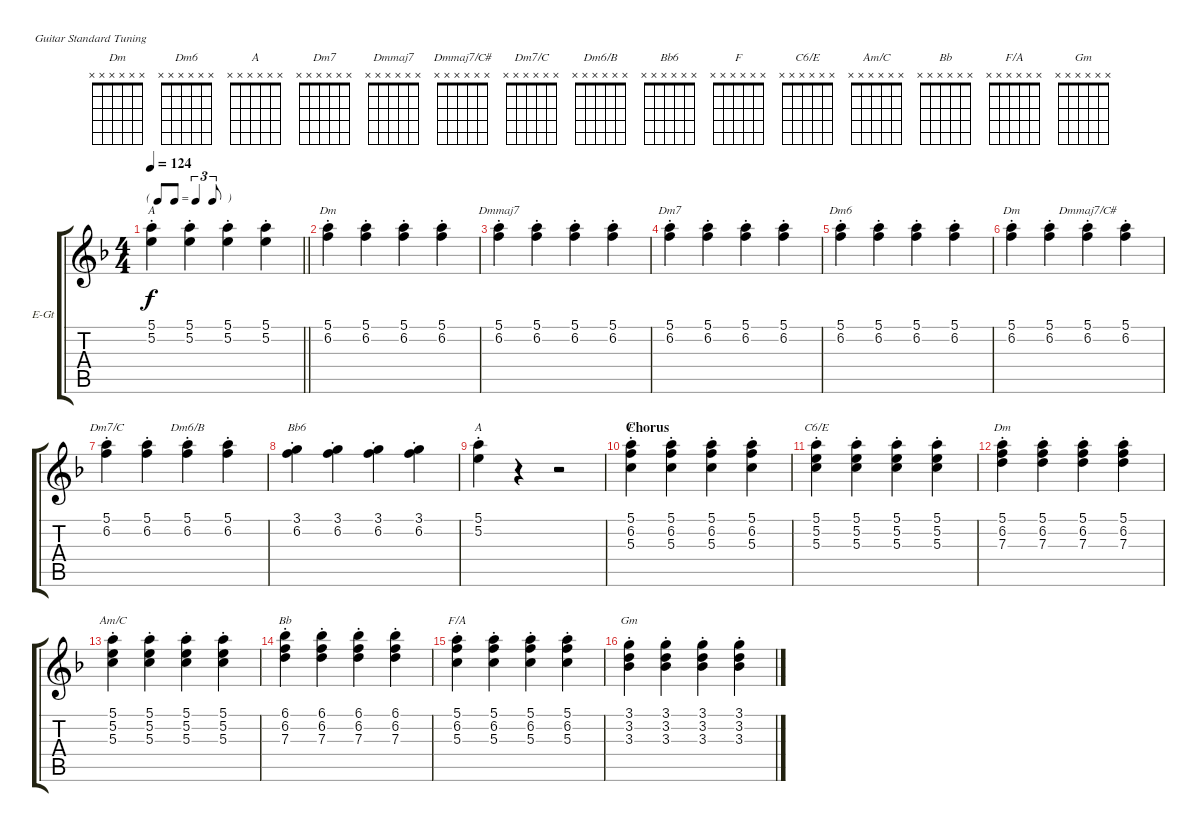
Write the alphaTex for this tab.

\defaultSystemsLayout 4
\bracketExtendMode groupsimilarinstruments
\firstSystemTrackNameOrientation horizontal
\otherSystemsTrackNameOrientation horizontal
\track ("on-beat chords" "E-Gt") {instrument overdrivenguitar}
\staff {score tabs}
\tuning (E4 B3 G3 D3 A2 E2)
\chord ("Dm" x x x x x x)
\chord ("Dm6" x x x x x x)
\chord ("A" x x x x x x)
\chord ("Dm7" x x x x x x)
\chord ("Dmmaj7" x x x x x x)
\chord ("Dmmaj7/C#" x x x x x x)
\chord ("Dm7/C" x x x x x x)
\chord ("Dm6/B" x x x x x x)
\chord ("Bb6" x x x x x x)
\chord ("F" x x x x x x)
\chord ("C6/E" x x x x x x)
\chord ("Am/C" x x x x x x)
\chord ("Bb" x x x x x x)
\chord ("F/A" x x x x x x)
\chord ("Gm" x x x x x x)
\ts (4 4)
\tf triplet8th
\tempo 124
\clef g2
\barLineRight lightlight
\ks dminor
(5.2{st} 5.1{st}).4{ch "A" dy f} (5.2{st} 5.1{st}).4 (5.2{st} 5.1{st}).4 (5.2{st} 5.1{st}).4 |
(6.2{st} 5.1{st}).4{ch "Dm"} (6.2{st} 5.1{st}).4 (6.2{st} 5.1{st}).4 (6.2{st} 5.1{st}).4 |
(6.2{st} 5.1{st}).4{ch "Dmmaj7"} (6.2{st} 5.1{st}).4 (6.2{st} 5.1{st}).4 (6.2{st} 5.1{st}).4 |
(6.2{st} 5.1{st}).4{ch "Dm7"} (6.2{st} 5.1{st}).4 (6.2{st} 5.1{st}).4 (6.2{st} 5.1{st}).4 |
(6.2{st} 5.1{st}).4{ch "Dm6"} (6.2{st} 5.1{st}).4 (6.2{st} 5.1{st}).4 (6.2{st} 5.1{st}).4 |
(6.2{st} 5.1{st}).4{ch "Dm"} (6.2{st} 5.1{st}).4 (6.2{st} 5.1{st}).4{ch "Dmmaj7/C#"} (6.2{st} 5.1{st}).4 |
(6.2{st} 5.1{st}).4{ch "Dm7/C"} (6.2{st} 5.1{st}).4 (6.2{st} 5.1{st}).4{ch "Dm6/B"} (6.2{st} 5.1{st}).4 |
(6.2{st} 3.1{st}).4{ch "Bb6"} (6.2{st} 3.1{st}).4 (6.2{st} 3.1{st}).4 (6.2{st} 3.1{st}).4 |
(5.2{st} 5.1{st}).4{ch "A"} r.4 r.2 |
\section ("" "Chorus")
(5.1{st} 6.2{st} 5.3{st}).4{ch "F"} (5.1{st} 6.2{st} 5.3{st}).4 (5.1{st} 6.2{st} 5.3{st}).4 (5.1{st} 6.2{st} 5.3{st}).4 |
(5.1{st} 5.2{st} 5.3{st}).4{ch "C6/E"} (5.1{st} 5.2{st} 5.3{st}).4 (5.1{st} 5.2{st} 5.3{st}).4 (5.1{st} 5.2{st} 5.3{st}).4 |
(5.1{st} 6.2{st} 7.3{st}).4{ch "Dm"} (5.1{st} 6.2{st} 7.3{st}).4 (5.1{st} 6.2{st} 7.3{st}).4 (5.1{st} 6.2{st} 7.3{st}).4 |
(5.1{st} 5.2{st} 5.3{st}).4{ch "Am/C"} (5.1{st} 5.2{st} 5.3{st}).4 (5.1{st} 5.2{st} 5.3{st}).4 (5.1{st} 5.2{st} 5.3{st}).4 |
(6.1{st} 6.2{st} 7.3{st}).4{ch "Bb"} (6.1{st} 6.2{st} 7.3{st}).4 (6.1{st} 6.2{st} 7.3{st}).4 (6.1{st} 6.2{st} 7.3{st}).4 |
(5.1{st} 6.2{st} 5.3{st}).4{ch "F/A"} (5.1{st} 6.2{st} 5.3{st}).4 (5.1{st} 6.2{st} 5.3{st}).4 (5.1{st} 6.2{st} 5.3{st}).4 |
(3.1{st} 3.2{st} 3.3{st}).4{ch "Gm"} (3.1{st} 3.2{st} 3.3{st}).4 (3.1{st} 3.2{st} 3.3{st}).4 (3.1{st} 3.2{st} 3.3{st}).4
